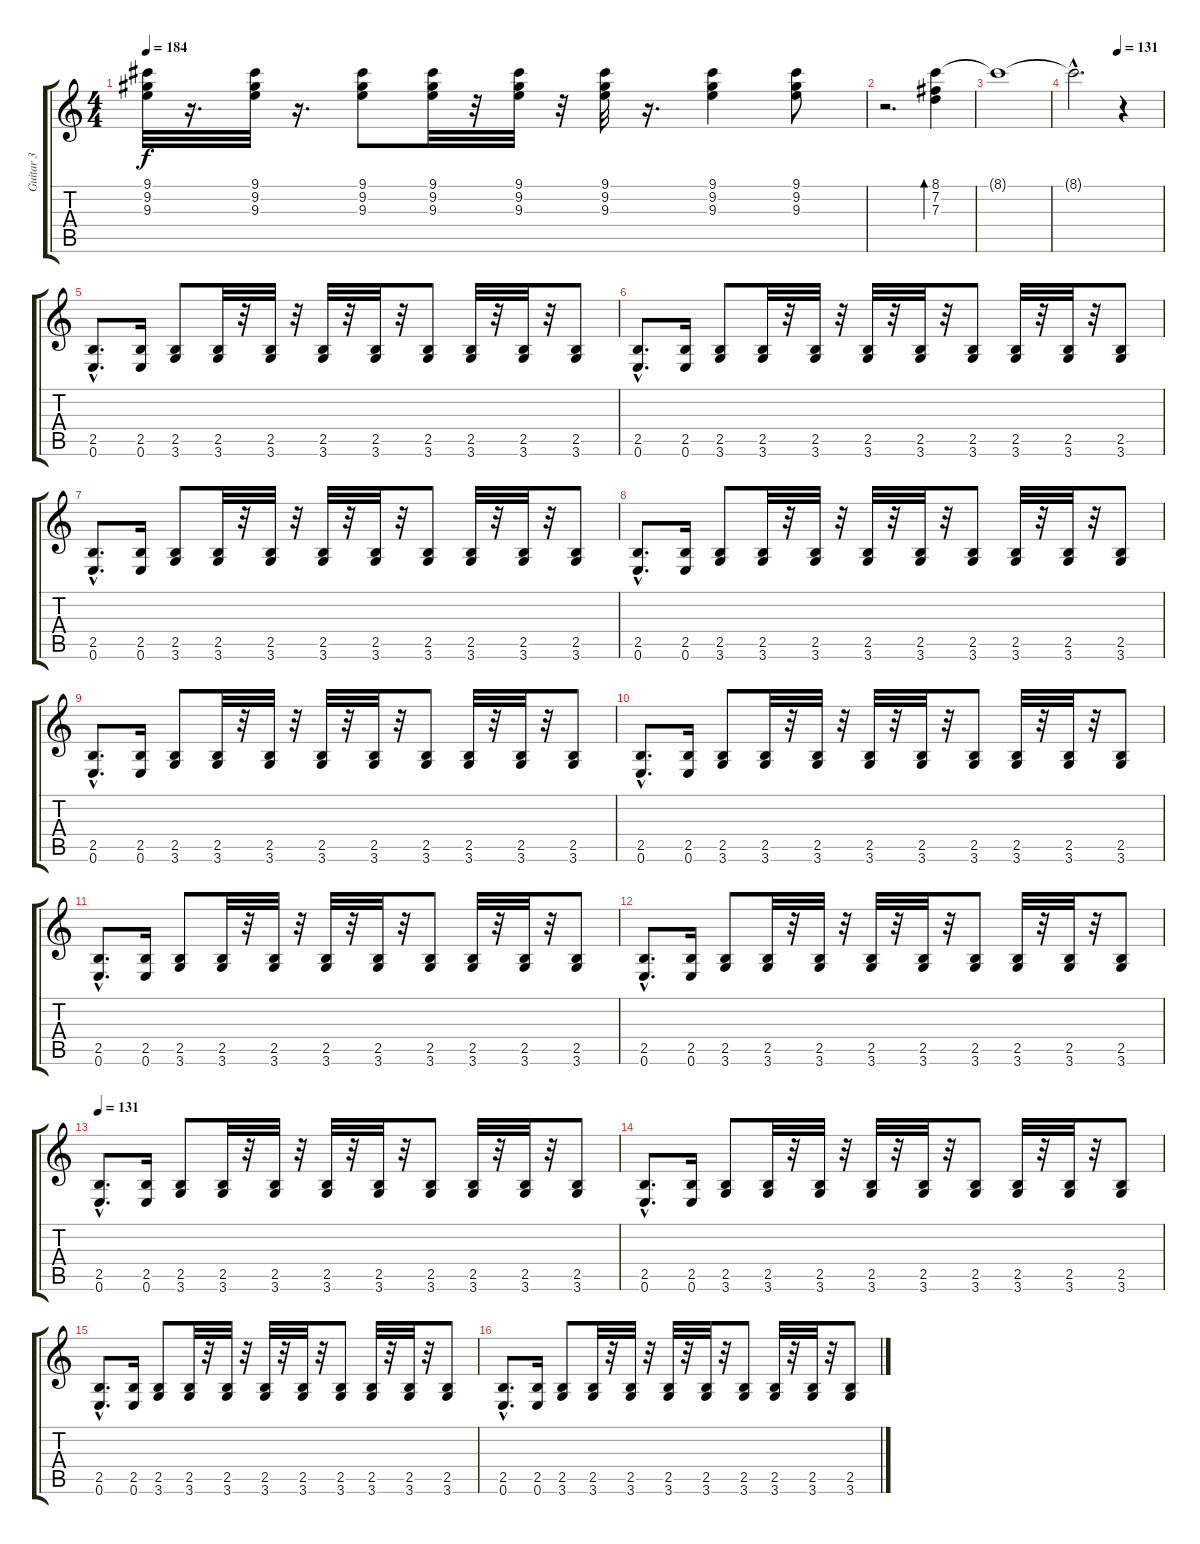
\track ("Guitar 3" "Guitar 3") {instrument distortionguitar}
\staff {score tabs}
\tuning (E4 B3 G3 D3 A2 E2) {hide}
\ts (4 4)
\tempo 184
\clef g2
\ks c
(9.1 9.2 9.3).32{dy f} r.16{d} (9.1 9.2 9.3).32 r.16{d} (9.1 9.2 9.3).8 (9.1 9.2 9.3).32 r.32 (9.1 9.2 9.3).32 r.32 (9.1 9.2 9.3).32 r.16{d} (9.1 9.2 9.3).4 (9.1 9.2 9.3).8 |
r.2{d} (8.1 7.2 7.3).4{bd 480 instrument electricguitarclean} |
8.1{t}.1 |
\tempo (131 0.5)
8.1{hac t}.2{d} r.4 |
(2.5{hac} 0.6{hac}).8{d instrument distortionguitar} (2.5 0.6).16 (2.5 3.6).8 (2.5 3.6).32 r.32 (2.5 3.6).32 r.32 (2.5 3.6).32 r.32 (2.5 3.6).32 r.32 (2.5 3.6).8 (2.5 3.6).32 r.32 (2.5 3.6).32 r.32 (2.5 3.6).8 |
(2.5{hac} 0.6{hac}).8{d} (2.5 0.6).16 (2.5 3.6).8 (2.5 3.6).32 r.32 (2.5 3.6).32 r.32 (2.5 3.6).32 r.32 (2.5 3.6).32 r.32 (2.5 3.6).8 (2.5 3.6).32 r.32 (2.5 3.6).32 r.32 (2.5 3.6).8 |
(2.5{hac} 0.6{hac}).8{d} (2.5 0.6).16 (2.5 3.6).8 (2.5 3.6).32 r.32 (2.5 3.6).32 r.32 (2.5 3.6).32 r.32 (2.5 3.6).32 r.32 (2.5 3.6).8 (2.5 3.6).32 r.32 (2.5 3.6).32 r.32 (2.5 3.6).8 |
(2.5{hac} 0.6{hac}).8{d} (2.5 0.6).16 (2.5 3.6).8 (2.5 3.6).32 r.32 (2.5 3.6).32 r.32 (2.5 3.6).32 r.32 (2.5 3.6).32 r.32 (2.5 3.6).8 (2.5 3.6).32 r.32 (2.5 3.6).32 r.32 (2.5 3.6).8 |
(2.5{hac} 0.6{hac}).8{d} (2.5 0.6).16 (2.5 3.6).8 (2.5 3.6).32 r.32 (2.5 3.6).32 r.32 (2.5 3.6).32 r.32 (2.5 3.6).32 r.32 (2.5 3.6).8 (2.5 3.6).32 r.32 (2.5 3.6).32 r.32 (2.5 3.6).8 |
(2.5{hac} 0.6{hac}).8{d} (2.5 0.6).16 (2.5 3.6).8 (2.5 3.6).32 r.32 (2.5 3.6).32 r.32 (2.5 3.6).32 r.32 (2.5 3.6).32 r.32 (2.5 3.6).8 (2.5 3.6).32 r.32 (2.5 3.6).32 r.32 (2.5 3.6).8 |
(2.5{hac} 0.6{hac}).8{d} (2.5 0.6).16 (2.5 3.6).8 (2.5 3.6).32 r.32 (2.5 3.6).32 r.32 (2.5 3.6).32 r.32 (2.5 3.6).32 r.32 (2.5 3.6).8 (2.5 3.6).32 r.32 (2.5 3.6).32 r.32 (2.5 3.6).8 |
(2.5{hac} 0.6{hac}).8{d} (2.5 0.6).16 (2.5 3.6).8 (2.5 3.6).32 r.32 (2.5 3.6).32 r.32 (2.5 3.6).32 r.32 (2.5 3.6).32 r.32 (2.5 3.6).8 (2.5 3.6).32 r.32 (2.5 3.6).32 r.32 (2.5 3.6).8 |
\tempo 131
(2.5{hac} 0.6{hac}).8{d} (2.5 0.6).16{volume 12} (2.5 3.6).8{volume 12} (2.5 3.6).32{volume 12} r.32 (2.5 3.6).32{volume 12} r.32 (2.5 3.6).32{volume 12} r.32 (2.5 3.6).32{volume 12} r.32 (2.5 3.6).8{volume 12} (2.5 3.6).32{volume 12} r.32 (2.5 3.6).32{volume 11} r.32 (2.5 3.6).8{volume 11} |
(2.5{hac} 0.6{hac}).8{d volume 11} (2.5 0.6).16{volume 11} (2.5 3.6).8{volume 11} (2.5 3.6).32{volume 11} r.32 (2.5 3.6).32{volume 10} r.32 (2.5 3.6).32{volume 10} r.32 (2.5 3.6).32{volume 10} r.32 (2.5 3.6).8{volume 10} (2.5 3.6).32{volume 10} r.32 (2.5 3.6).32{volume 10} r.32 (2.5 3.6).8{volume 10} |
(2.5{hac} 0.6{hac}).8{d volume 10} (2.5 0.6).16{volume 9} (2.5 3.6).8{volume 9} (2.5 3.6).32{volume 9} r.32 (2.5 3.6).32{volume 9} r.32 (2.5 3.6).32{volume 9} r.32 (2.5 3.6).32{volume 9} r.32 (2.5 3.6).8{volume 9} (2.5 3.6).32{volume 8} r.32 (2.5 3.6).32{volume 8} r.32 (2.5 3.6).8{volume 8} |
(2.5{hac} 0.6{hac}).8{d volume 8} (2.5 0.6).16{volume 8} (2.5 3.6).8{volume 8} (2.5 3.6).32{volume 8} r.32 (2.5 3.6).32{volume 8} r.32 (2.5 3.6).32{volume 7} r.32 (2.5 3.6).32{volume 7} r.32 (2.5 3.6).8{volume 7} (2.5 3.6).32{volume 7} r.32 (2.5 3.6).32{volume 7} r.32 (2.5 3.6).8{volume 7}
